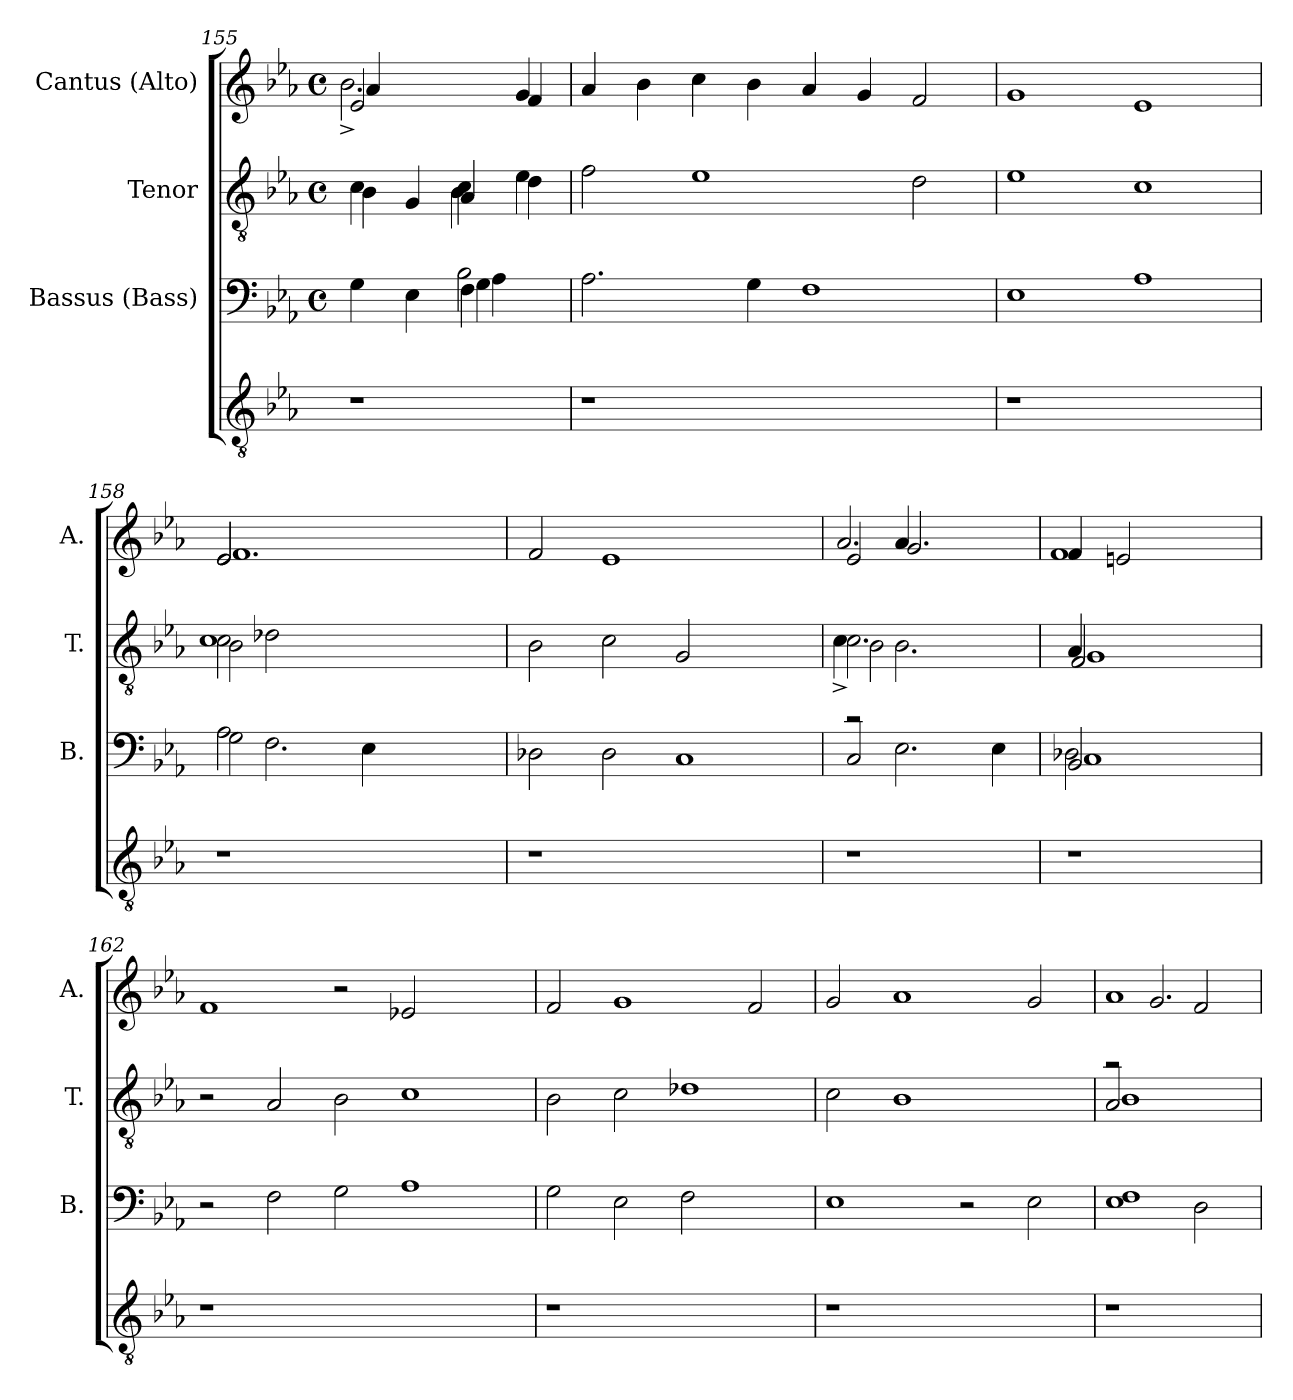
**kern	**kern	**kern	**kern
*part4	*part3	*part2	*part1
*staff4	*staff3	*staff2	*staff1
*	*I"Bassus (Bass)	*I"Tenor	*I"Cantus (Alto)
*	*I'B.	*I'T.	*I'A.
*clefGv2	*clefF4	*clefGv2	*clefG2
*k[b-e-a-]	*k[b-e-a-]	*k[b-e-a-]	*k[b-e-a-]
*E-:	*E-:	*E-:	*E-:
*	*M4/4	*M4/4	*M4/4
*	*met(c)	*met(c)	*met(c)
=155	=155	=155	=155
*	*^	*^	*^
*	*	*^	*	*^	*	*^
*	*	*	*^	*	*	*^	*	*	*
1r	4G\	2ryy	2ryy	2ryy	4c\	4B-\	2ryy	2ryy	2e-/	2.b-^<\	4a-/
.	4E-\	.	.	.	2.ryy	4G/	.	.	.	.	2ryy
.	4F\	4G\	4A-\	2B-\	.	4A-/	4B-\	4c\	2ryy	.	.
.	4ryy	4ryy	4ryy	.	.	4e-\	4ryy	4d\	.	4g/	4f/
*	*v	*v	*v	*v	*	*	*	*	*v	*v	*v
*	*	*v	*v	*v	*v	*
!!LO:LB:g=z
=156	=156	=156	=156
1r	2.A-\	2f\	4a-/
.	.	.	4b-\
.	.	1e-	4cc\
.	4G\	.	4b-\
1ryy	1F	.	4a-/
.	.	.	4g/
.	.	2d\	2f/
=157	=157	=157	=157
1r	1E-	1e-	1g
1ryy	1A-	1c	1e-
=158	=158	=158	=158
*	*^	*^	*^
*	*	*^	*	*^	*	*^
*	*	*	*^	*	*	*^	*	*	*
1r	2A-\	2G\	4ryy	2.ryy	2c\	2B-\	4ryy	1c	2e-/	2e-/	1.f
.	.	.	2.F\	.	.	.	2d-X\	.	.	.	.
.	2ryy	2ryy	.	.	2ryy	2ryy	.	.	1ryy	1ryy	.
.	.	.	.	4E-\	.	.	2ryy	.	.	.	.
2ryy	2ryy	2ryy	2ryy	2ryy	2ryy	2ryy	.	2ryy	.	.	.
.	.	.	.	.	.	.	4ryy	.	.	.	.
*	*v	*v	*v	*v	*	*	*	*	*v	*v	*v
*	*	*v	*v	*v	*v	*
=159	=159	=159	=159
1r	2D-X\	2B-\	2f/
.	2D-\	2c\	1e-
1ryy	1C	2G/	.
.	.	2ryy	2ryy
=160	=160	=160	=160
*	*^	*^	*^
*	*	*^	*	*^	*	*^
*	*	*	*^	*	*	*	*	*	*^
1r	2rc	2C/	4ryy	2.ryy	2.c\	4c^<\	2B-\	2e-/	2.a-/	4ryy	4ryy
.	.	.	2.E-\	.	.	2.B-\	.	.	.	4a-/	2.g/
.	2ryy	2ryy	.	.	.	.	2ryy	2ryy	.	2ryy	.
.	.	.	.	4E-\	4ryy	.	.	.	4ryy	.	.
*	*	*	*v	*v	*	*	*	*	*v	*v	*v
!!LO:LB:g=z
=161	=161	=161	=161	=161	=161	=161	=161	=161
1r	2BB-/	2D-X\	1C	4A-/	2F/	1G	4f/	1f
.	.	.	.	2.ryy	.	.	2en/	.
.	2ryy	2ryy	.	.	2ryy	.	.	.
.	.	.	.	.	.	.	4ryy	.
*	*v	*v	*v	*	*	*	*v	*v
*	*	*v	*v	*v	*
=162	=162	=162	=162
1r	2r	2r	1f
.	2F\	2A-/	.
1.ryy	2G\	2B-\	2r
.	1A-	1c	2e-X/
.	.	.	2ryy
=163	=163	=163	=163
1r	2G\	2B-\	2f/
.	2E-\	2c\	1g
1ryy	2F\	1d-X	.
.	2ryy	.	2f/
=164	=164	=164	=164
1r	1E-	2c\	2g/
.	.	1B-	1a-
1ryy	2r	.	.
.	2E-\	2ryy	2g/
=165	=165	=165	=165
*	*^	*^	*^
*	*	*	*	*^	*	*^
1r	1E- 1F	2ryy	2ra	2A-/	1B-	1a-	2ryy	4ryy
.	.	.	.	.	.	.	.	2.g/
.	.	2D\	2ryy	2ryy	.	.	2f/	.
*	*v	*v	*	*	*	*v	*v	*v
*	*	*v	*v	*v	*
=	=	=	=
*-	*-	*-	*-
